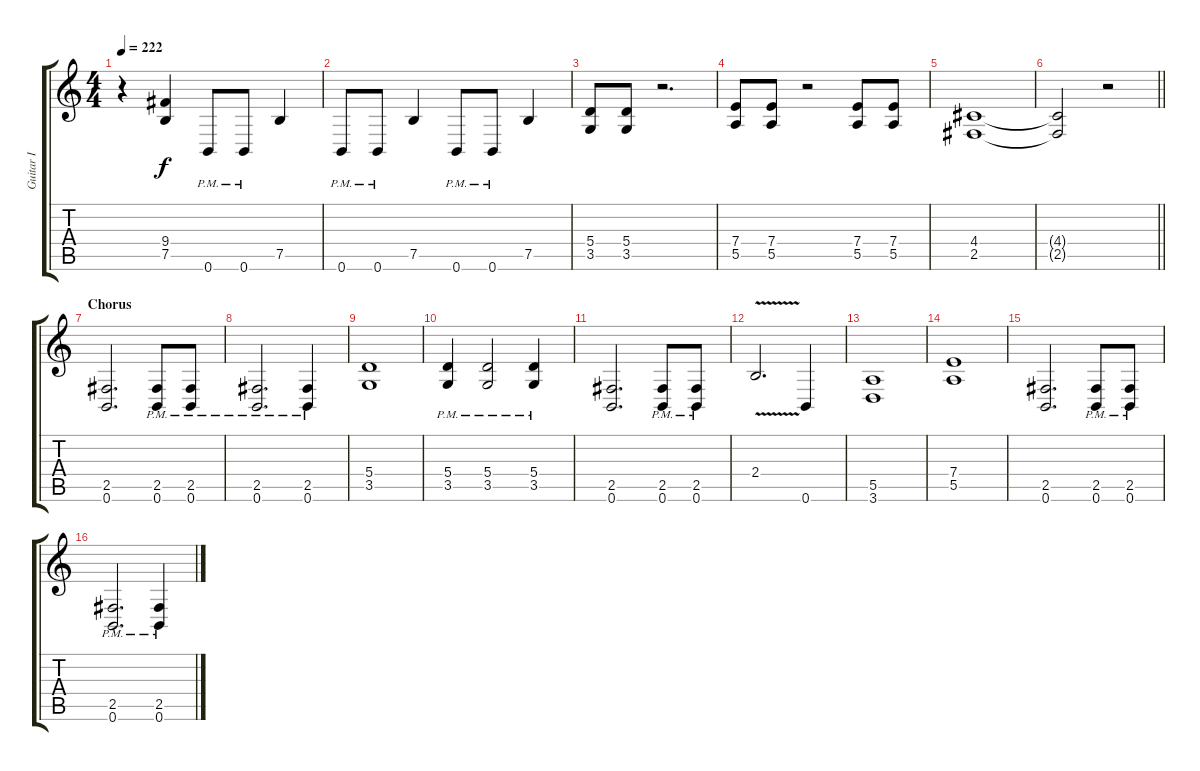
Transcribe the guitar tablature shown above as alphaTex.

\track ("Guitar I" "Guitar I") {instrument distortionguitar}
\staff {score tabs}
\tuning (B3 Gb3 D3 A2 E2 B1) {hide}
\ts (4 4)
\tempo 222
\clef g2
\ks c
r.4{dy f} (9.4 7.5).4 0.6{pm}.8 0.6{pm}.8 7.5.4 |
0.6{pm}.8 0.6{pm}.8 7.5.4 0.6{pm}.8 0.6{pm}.8 7.5.4 |
(5.4 3.5).8 (5.4 3.5).8 r.2{d} |
(7.4 5.5).8 (7.4 5.5).8 r.2 (7.4 5.5).8 (7.4 5.5).8 |
(4.4 2.5).1 |
\barLineRight lightlight
(4.4{t} 2.5{t}).2 r.2 |
\section ("" "Chorus")
(2.5 0.6).2{d} (2.5{pm} 0.6{pm}).8 (2.5{pm} 0.6{pm}).8 |
(2.5{pm} 0.6{pm}).2{d} (2.5{pm} 0.6{pm}).4 |
(5.4 3.5).1 |
(5.4{pm} 3.5{pm}).4 (5.4{pm} 3.5{pm}).2 (5.4{pm} 3.5{pm}).4 |
(2.5 0.6).2{d} (2.5{pm} 0.6{pm}).8 (2.5{pm} 0.6{pm}).8 |
2.4{v}.2{d} 0.6.4 |
(5.5 3.6).1 |
(7.4 5.5).1 |
(2.5 0.6).2{d} (2.5{pm} 0.6{pm}).8 (2.5{pm} 0.6{pm}).8 |
(2.5{pm} 0.6{pm}).2{d} (2.5{pm} 0.6{pm}).4
